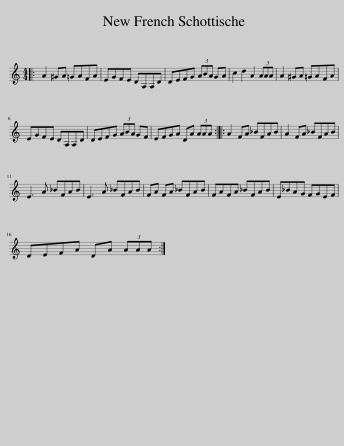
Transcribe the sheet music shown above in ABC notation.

X:1
L:1/8
M:4/4
I:linebreak $
K:C
V:1 treble
V:1
|: A2 ^GA =GAFA | EGFE DA,A,D | DEFG (3ABA GA | c2 d2 A2 (3AAA | A2 ^GA =GAFA |$ %5
 EGFE DA,A,D | DEFG (3ABA GF | EFGA DA (3AAA :: A2 FA _BFAB | A2 FA _BFAB |$ %10
 E3 A _BFAB | E3 A _BFAB | FA FA _BFAB | FAFA _BFAB | E_BAG FGEF |$ %15
 DEFA DA (3AAA :| %16
